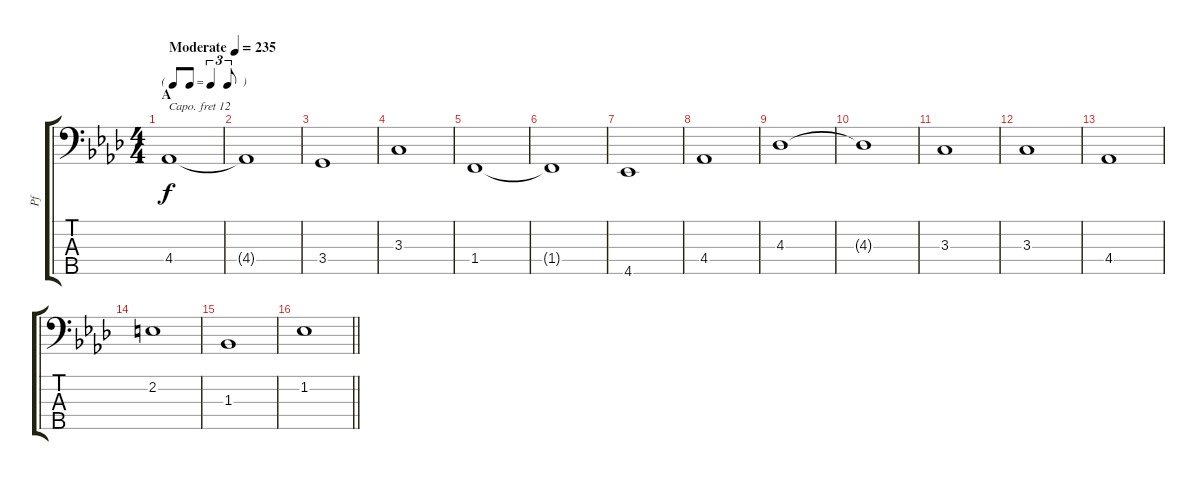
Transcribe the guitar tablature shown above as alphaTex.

\track ("Pf" "Pf") {instrument electricgrandpiano}
\staff {score tabs}
\capo 12
\tuning (G2 D2 A1 E1 B0) {hide}
\ts (4 4)
\tf triplet8th
\section ("" "A")
\tempo (235 "Moderate")
\clef f4
\ks ab
4.4.1{dy f instrument electricgrandpiano} |
4.4{t}.1 |
3.4.1 |
3.3.1 |
1.4.1 |
1.4{t}.1 |
4.5.1 |
4.4.1 |
4.3.1 |
4.3{t}.1 |
3.3.1 |
3.3.1 |
4.4.1 |
2.2.1 |
1.3.1 |
\barLineRight lightlight
1.2.1
